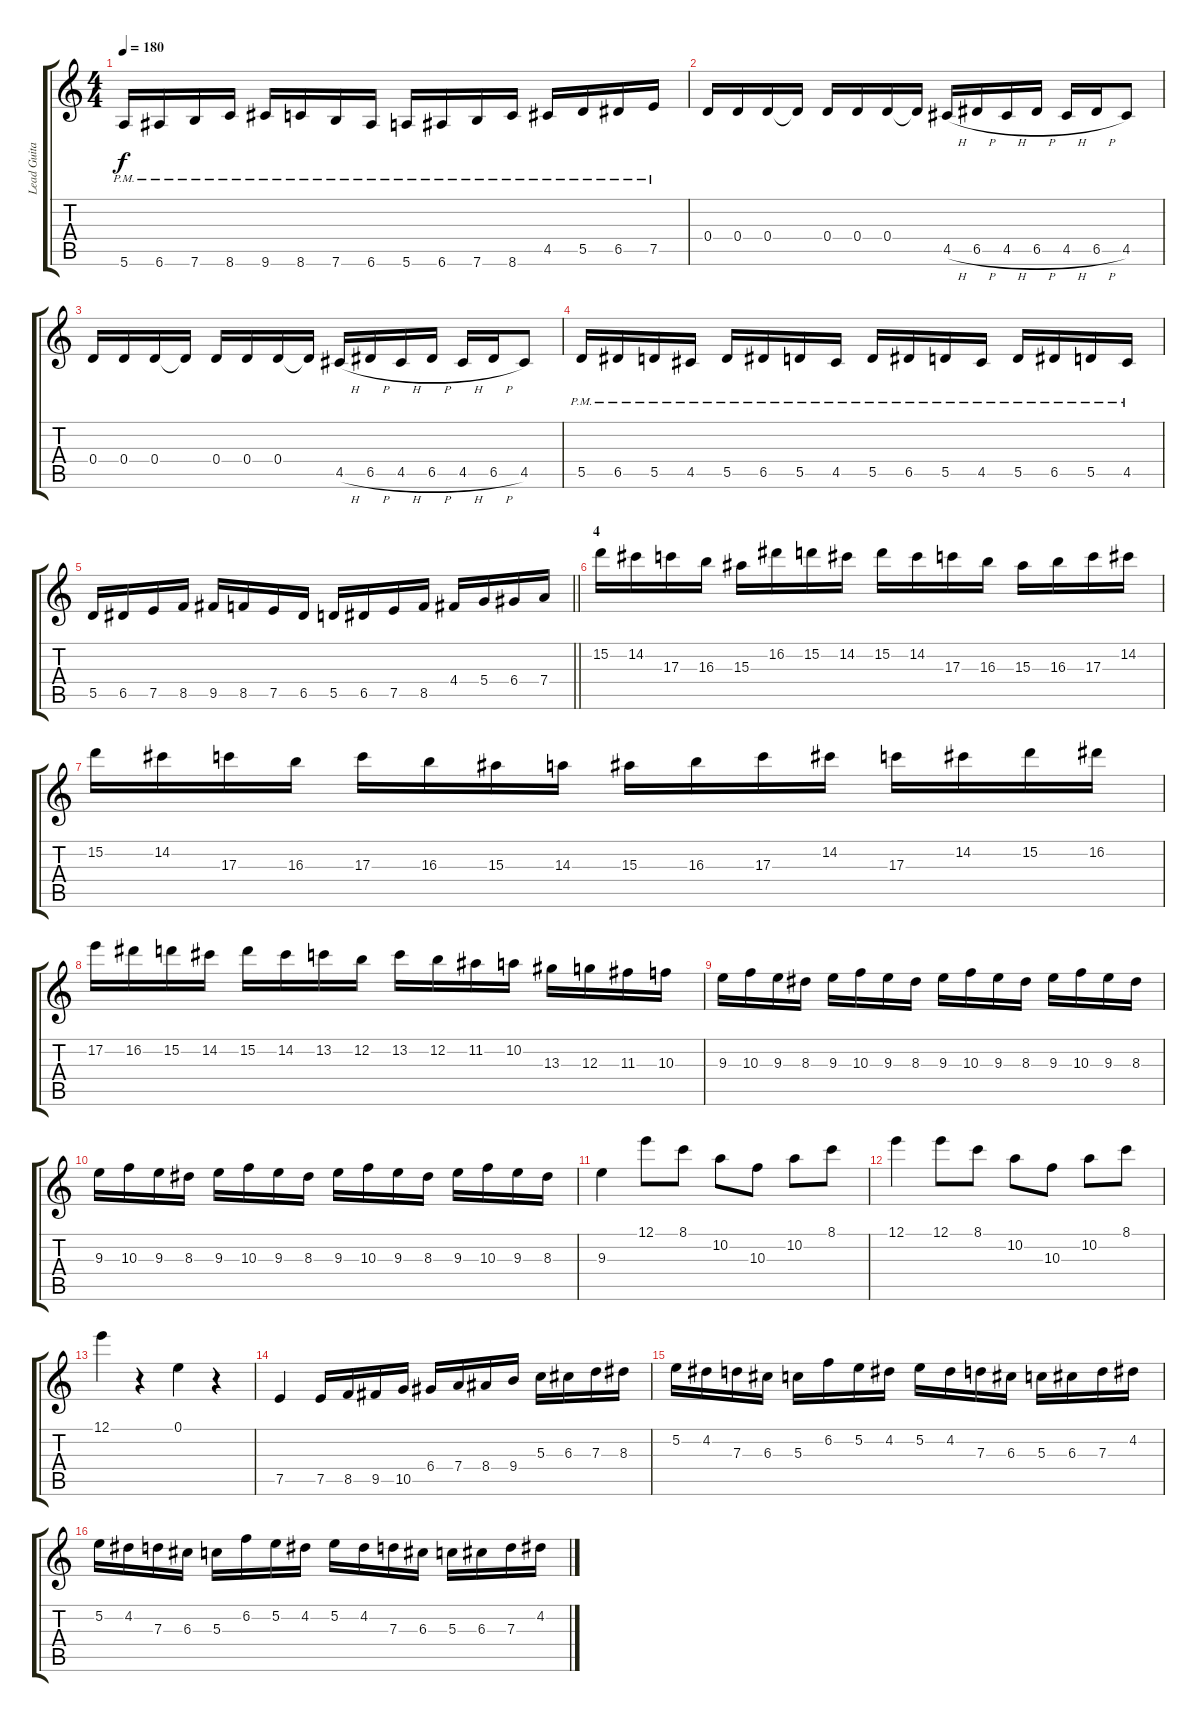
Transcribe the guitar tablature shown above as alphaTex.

\track ("Lead Guitar" "Lead Guita") {instrument overdrivenguitar}
\staff {score tabs}
\tuning (E4 B3 G3 D3 A2 E2) {hide}
\ts (4 4)
\tempo 180
\clef g2
\ks c
5.6{pm}.16{dy f} 6.6{pm}.16 7.6{pm}.16 8.6{pm}.16 9.6{pm}.16 8.6{pm}.16 7.6{pm}.16 6.6{pm}.16 5.6{pm}.16 6.6{pm}.16 7.6{pm}.16 8.6{pm}.16 4.5{pm}.16 5.5{pm}.16 6.5{pm}.16 7.5{pm}.16 |
0.4.16 0.4.16 0.4.16 0.4{t}.16 0.4.16 0.4.16 0.4.16 0.4{t}.16 4.5{h}.16 6.5{h}.16 4.5{h}.16 6.5{h}.16 4.5{h}.16 6.5{h}.16 4.5.8 |
0.4.16 0.4.16 0.4.16 0.4{t}.16 0.4.16 0.4.16 0.4.16 0.4{t}.16 4.5{h}.16 6.5{h}.16 4.5{h}.16 6.5{h}.16 4.5{h}.16 6.5{h}.16 4.5.8 |
5.5{pm}.16 6.5{pm}.16 5.5{pm}.16 4.5{pm}.16 5.5{pm}.16 6.5{pm}.16 5.5{pm}.16 4.5{pm}.16 5.5{pm}.16 6.5{pm}.16 5.5{pm}.16 4.5{pm}.16 5.5{pm}.16 6.5{pm}.16 5.5{pm}.16 4.5{pm}.16 |
\barLineRight lightlight
5.5.16 6.5.16 7.5.16 8.5.16 9.5.16 8.5.16 7.5.16 6.5.16 5.5.16 6.5.16 7.5.16 8.5.16 4.4.16 5.4.16 6.4.16 7.4.16 |
\section ("" "4")
15.2.16 14.2.16 17.3.16 16.3.16 15.3.16 16.2.16 15.2.16 14.2.16 15.2.16 14.2.16 17.3.16 16.3.16 15.3.16 16.3.16 17.3.16 14.2.16 |
15.2.16 14.2.16 17.3.16 16.3.16 17.3.16 16.3.16 15.3.16 14.3.16 15.3.16 16.3.16 17.3.16 14.2.16 17.3.16 14.2.16 15.2.16 16.2.16 |
17.2.16 16.2.16 15.2.16 14.2.16 15.2.16 14.2.16 13.2.16 12.2.16 13.2.16 12.2.16 11.2.16 10.2.16 13.3.16 12.3.16 11.3.16 10.3.16 |
9.3.16 10.3.16 9.3.16 8.3.16 9.3.16 10.3.16 9.3.16 8.3.16 9.3.16 10.3.16 9.3.16 8.3.16 9.3.16 10.3.16 9.3.16 8.3.16 |
9.3.16 10.3.16 9.3.16 8.3.16 9.3.16 10.3.16 9.3.16 8.3.16 9.3.16 10.3.16 9.3.16 8.3.16 9.3.16 10.3.16 9.3.16 8.3.16 |
9.3.4 12.1.8 8.1.8 10.2.8 10.3.8 10.2.8 8.1.8 |
12.1.4 12.1.8 8.1.8 10.2.8 10.3.8 10.2.8 8.1.8 |
12.1.4 r.4 0.1.4 r.4 |
7.5.4 7.5.16 8.5.16 9.5.16 10.5.16 6.4.16 7.4.16 8.4.16 9.4.16 5.3.16 6.3.16 7.3.16 8.3.16 |
5.2.16 4.2.16 7.3.16 6.3.16 5.3.16 6.2.16 5.2.16 4.2.16 5.2.16 4.2.16 7.3.16 6.3.16 5.3.16 6.3.16 7.3.16 4.2.16 |
5.2.16 4.2.16 7.3.16 6.3.16 5.3.16 6.2.16 5.2.16 4.2.16 5.2.16 4.2.16 7.3.16 6.3.16 5.3.16 6.3.16 7.3.16 4.2.16
